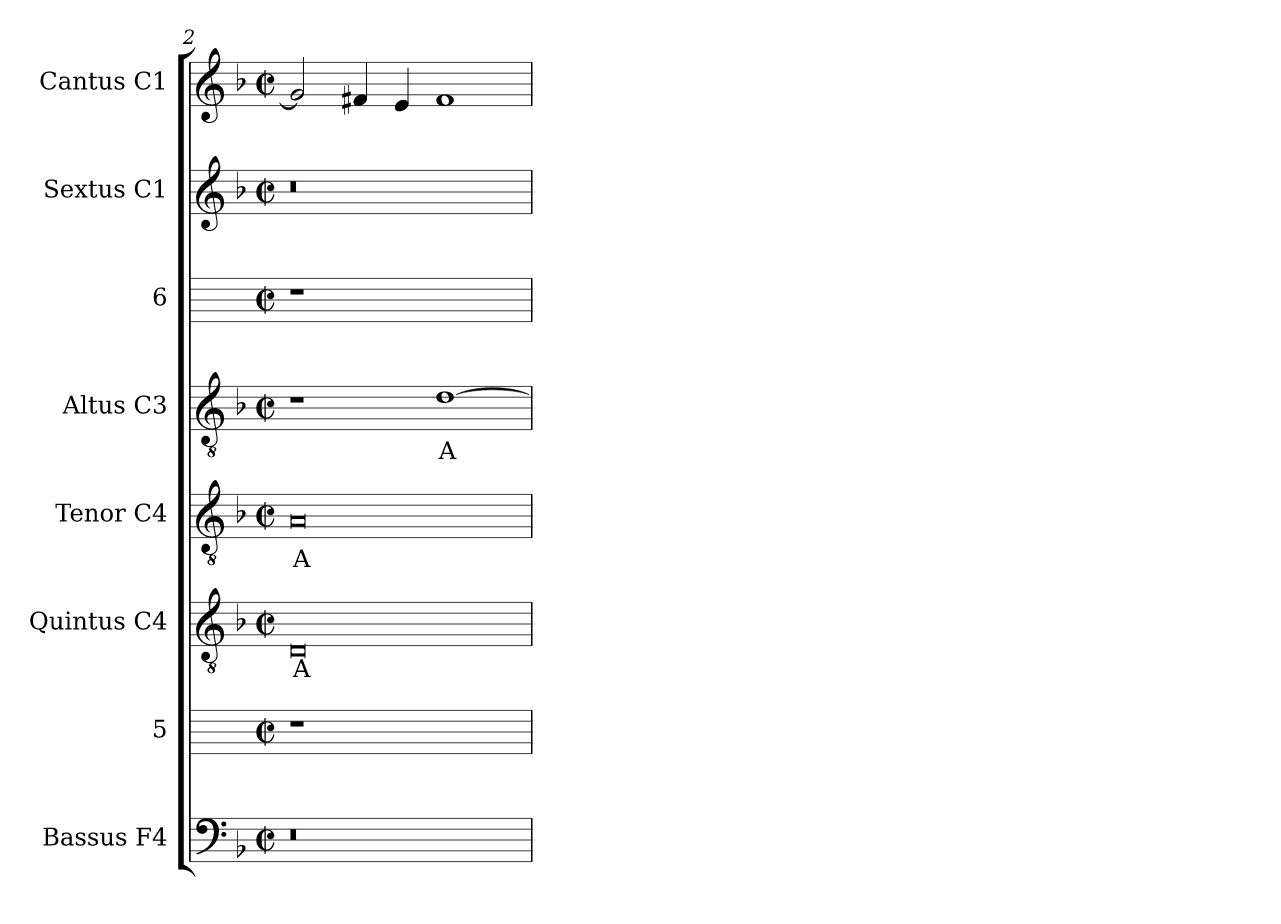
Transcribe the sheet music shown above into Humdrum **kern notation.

**kern	**kern	**kern	**text	**kern	**text	**kern	**text	**kern	**kern	**kern	**text
*part8	*part7	*part6	*part6	*part5	*part5	*part4	*part4	*part3	*part2	*part1	*part1
*staff8	*staff7	*staff6	*staff6	*staff5	*staff5	*staff4	*staff4	*staff3	*staff2	*staff1	*staff1
*I"Bassus  F4	*I"5	*I"Quintus  C4	*	*I"Tenor  C4	*	*I"Altus  C3	*	*I"6	*I"Sextus  C1	*I"Cantus  C1	*
*I'B	*	*	*	*I'T	*	*I'A	*	*	*	*I'C	*
*clefF4	*	*clefGv2	*	*clefGv2	*	*clefGv2	*	*	*clefG2	*clefG2	*
*k[b-]	*k[]	*k[b-]	*	*k[b-]	*	*k[b-]	*	*k[]	*k[b-]	*k[b-]	*
*F:	*C:	*F:	*	*F:	*	*F:	*	*C:	*F:	*F:	*
*M2/2	*M2/2	*M2/2	*	*M2/2	*	*M2/2	*	*M2/2	*M2/2	*M2/2	*
*met(c|)	*met(c|)	*met(c|)	*	*met(c|)	*	*met(c|)	*	*met(c|)	*met(c|)	*met(c|)	*
=2	=2	=2	=2	=2	=2	=2	=2	=2	=2	=2	=2
!	!	!	!LO:LY:b:cj	!	!LO:LY:b:cj	!	!	!	!	!	!LO:LY:b:cj
0r	1r	0D	A-	0A	A-	1r	.	1r	0r	2g/]	--
!	!	!	!	!	!	!	!	!	!	!	!LO:LY:b:cj
.	.	.	.	.	.	.	.	.	.	4f#X/	--
!	!	!	!	!	!	!	!	!	!	!	!LO:LY:b:cj
.	.	.	.	.	.	.	.	.	.	4e/	--
!	!	!	!	!	!	!	!LO:LY:b:cj	!	!	!	!LO:LY:b:cj
.	1ryy	.	.	.	.	[>1d	A-	1ryy	.	1f#	--
=	=	=	=	=	=	=	=	=	=	=	=
*-	*-	*-	*-	*-	*-	*-	*-	*-	*-	*-	*-
